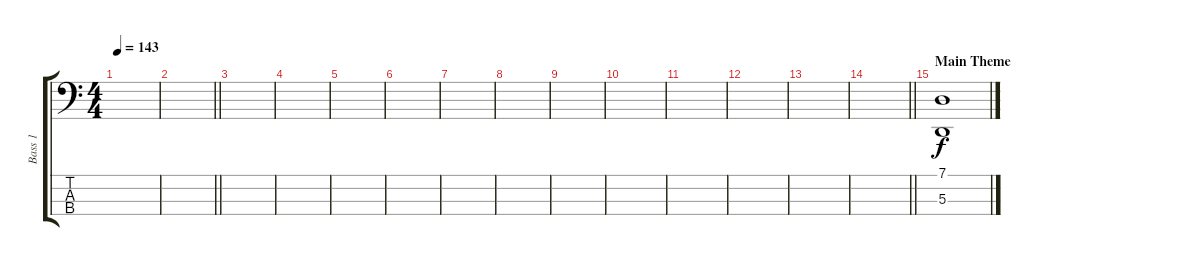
\track ("Bass 1" "Bass 1") {instrument synthbass1}
\staff {score tabs}
\tuning (G1 D1 A0 E0) {hide}
\ts (4 4)
\tempo 143
\clef f4
\ks c
|
\barLineRight lightlight
|
|
|
|
|
|
|
|
|
|
|
|
\barLineRight lightlight
|
\section ("" "Main Theme")
(7.1 5.3).1
